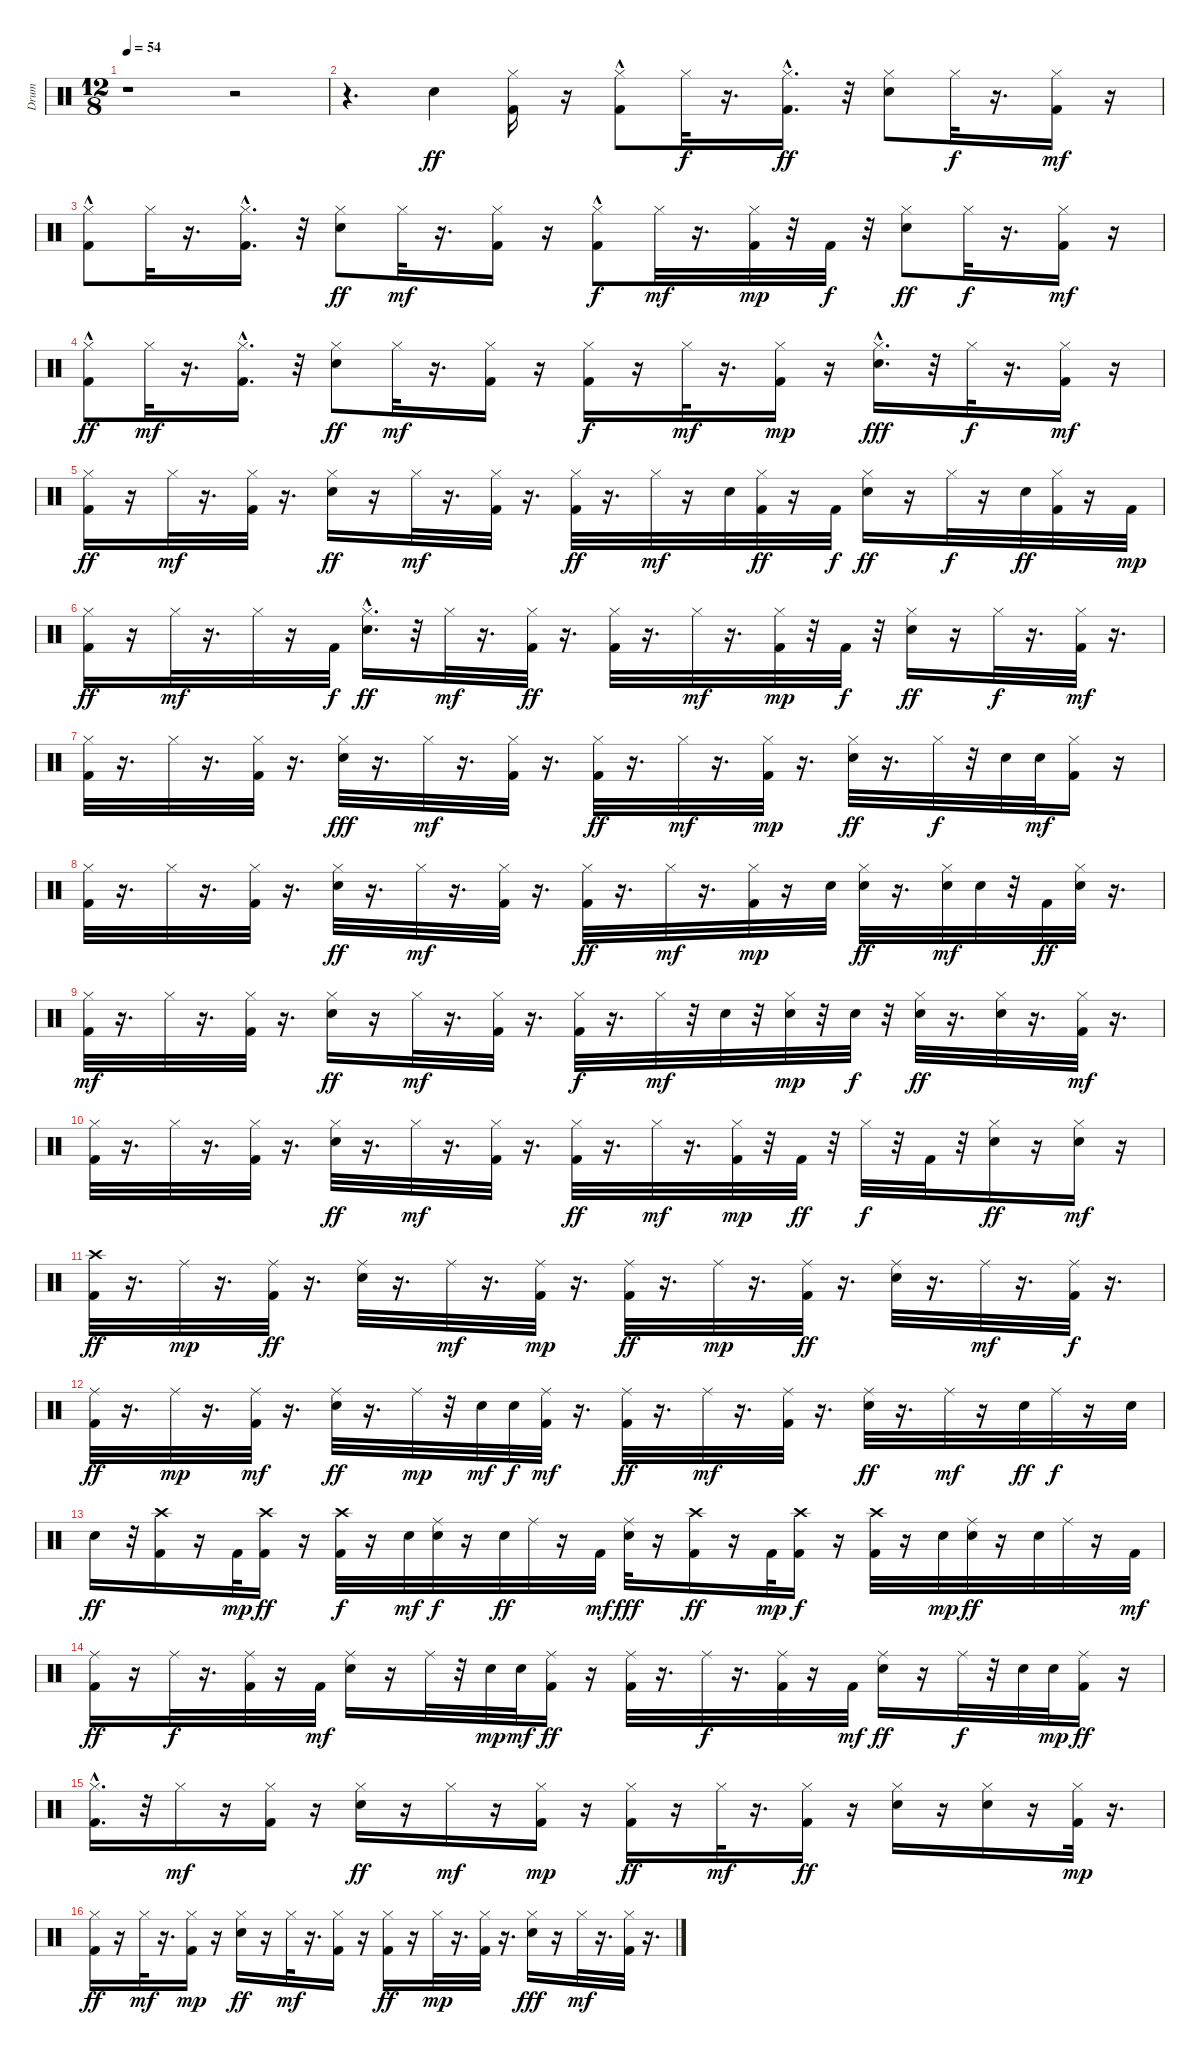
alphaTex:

\track ("Drum" "Drum") {instrument percussion}
\staff {score}
\articulation defaults
\ts (12 8)
\tempo 54
\clef neutral
\ks c
r.1{dy ff} r.2 |
r.4{d} "Electric Snare (hit)".4 ("Hi-Hat (closed)" "Kick (hit) 2").16 r.16 ("Kick (hit) 2"{hac} "Hi-Hat (closed)").8 "Hi-Hat (closed)".32{dy f} r.16{d} ("Hi-Hat (closed)" "Kick (hit) 2"{hac}).16{d dy ff} r.32 ("Hi-Hat (closed)" "Electric Snare (hit)").8 "Hi-Hat (closed)".32{dy f} r.16{d} ("Kick (hit) 2" "Hi-Hat (closed)").16{dy mf} r.16 |
("Kick (hit) 2"{hac} "Hi-Hat (closed)").8 "Hi-Hat (closed)".32 r.16{d} ("Hi-Hat (closed)" "Kick (hit) 2"{hac}).16{d} r.32 ("Electric Snare (hit)" "Hi-Hat (closed)").8{dy ff} "Hi-Hat (closed)".32{dy mf} r.16{d} ("Hi-Hat (closed)" "Kick (hit) 2").16 r.16 ("Kick (hit) 2"{hac} "Hi-Hat (closed)").8{dy f} "Hi-Hat (closed)".32{dy mf} r.16{d} ("Hi-Hat (closed)" "Kick (hit) 2").32{dy mp} r.32 "Kick (hit) 2".32{dy f} r.32 ("Hi-Hat (closed)" "Electric Snare (hit)").8{dy ff} "Hi-Hat (closed)".32{dy f} r.16{d} ("Hi-Hat (closed)" "Kick (hit) 2").16{dy mf} r.16 |
("Hi-Hat (closed)" "Kick (hit) 2"{hac}).8{dy ff} "Hi-Hat (closed)".32{dy mf} r.16{d} ("Hi-Hat (closed)" "Kick (hit) 2"{hac}).16{d} r.32 ("Electric Snare (hit)" "Hi-Hat (closed)").8{dy ff} "Hi-Hat (closed)".32{dy mf} r.16{d} ("Hi-Hat (closed)" "Kick (hit) 2").16 r.16 ("Kick (hit) 2" "Hi-Hat (closed)").16{dy f} r.16 "Hi-Hat (closed)".32{dy mf} r.16{d} ("Hi-Hat (closed)" "Kick (hit) 2").16{dy mp} r.16 ("Hi-Hat (closed)" "Electric Snare (hit)"{hac}).16{d dy fff} r.32 "Hi-Hat (closed)".32{dy f} r.16{d} ("Hi-Hat (closed)" "Kick (hit) 2").16{dy mf} r.16 |
("Hi-Hat (closed)" "Kick (hit) 2").16{dy ff} r.16 "Hi-Hat (closed)".32{dy mf} r.16{d} ("Hi-Hat (closed)" "Kick (hit) 2").32 r.16{d} ("Electric Snare (hit)" "Hi-Hat (closed)").16{dy ff} r.16 "Hi-Hat (closed)".32{dy mf} r.16{d} ("Hi-Hat (closed)" "Kick (hit) 2").32 r.16{d} ("Kick (hit) 2" "Hi-Hat (closed)").32{dy ff} r.16{d} "Hi-Hat (closed)".32{dy mf} r.16 "Electric Snare (hit)".32 ("Hi-Hat (closed)" "Kick (hit) 2").32{dy ff} r.16 "Kick (hit) 2".32{dy f} ("Hi-Hat (closed)" "Electric Snare (hit)").16{dy ff} r.16 "Hi-Hat (closed)".32{dy f} r.16 "Electric Snare (hit)".32{dy ff} ("Hi-Hat (closed)" "Kick (hit) 2").32 r.16 "Kick (hit) 2".32{dy mp} |
("Hi-Hat (closed)" "Kick (hit) 2").16{dy ff} r.16 "Hi-Hat (closed)".32{dy mf} r.16{d} "Hi-Hat (closed)".32 r.16 "Kick (hit) 2".32{dy f} ("Electric Snare (hit)"{hac} "Hi-Hat (closed)").16{d dy ff} r.32 "Hi-Hat (closed)".32{dy mf} r.16{d} ("Hi-Hat (closed)" "Kick (hit) 2").32{dy ff} r.16{d} ("Kick (hit) 2" "Hi-Hat (closed)").32 r.16{d} "Hi-Hat (closed)".32{dy mf} r.16{d} ("Hi-Hat (closed)" "Kick (hit) 2").32{dy mp} r.32 "Kick (hit) 2".32{dy f} r.32 ("Hi-Hat (closed)" "Electric Snare (hit)").16{dy ff} r.16 "Hi-Hat (closed)".32{dy f} r.16{d} ("Hi-Hat (closed)" "Kick (hit) 2").32{dy mf} r.16{d} |
("Hi-Hat (closed)" "Kick (hit) 2").32 r.16{d} "Hi-Hat (closed)".32 r.16{d} ("Kick (hit) 2" "Hi-Hat (closed)").32 r.16{d} ("Electric Snare (hit)" "Hi-Hat (closed)").32{dy fff} r.16{d} "Hi-Hat (closed)".32{dy mf} r.16{d} ("Kick (hit) 2" "Hi-Hat (closed)").32 r.16{d} ("Kick (hit) 2" "Hi-Hat (closed)").32{dy ff} r.16{d} "Hi-Hat (closed)".32{dy mf} r.16{d} ("Kick (hit) 2" "Hi-Hat (closed)").32{dy mp} r.16{d} ("Electric Snare (hit)" "Hi-Hat (closed)").32{dy ff} r.16{d} "Hi-Hat (closed)".32{dy f} r.32 "Electric Snare (hit)".32 "Electric Snare (hit)".32{dy mf} ("Kick (hit) 2" "Hi-Hat (closed)").16 r.16 |
("Kick (hit) 2" "Hi-Hat (closed)").32 r.16{d} "Hi-Hat (closed)".32 r.16{d} ("Kick (hit) 2" "Hi-Hat (closed)").32 r.16{d} ("Electric Snare (hit)" "Hi-Hat (closed)").32{dy ff} r.16{d} "Hi-Hat (closed)".32{dy mf} r.16{d} ("Kick (hit) 2" "Hi-Hat (closed)").32 r.16{d} ("Kick (hit) 2" "Hi-Hat (closed)").32{dy ff} r.16{d} "Hi-Hat (closed)".32{dy mf} r.16{d} ("Kick (hit) 2" "Hi-Hat (closed)").32{dy mp} r.16 "Electric Snare (hit)".32 ("Electric Snare (hit)" "Hi-Hat (closed)").32{dy ff} r.16{d} ("Electric Snare (hit)" "Hi-Hat (closed)").32{dy mf} "Electric Snare (hit)".32 r.32 "Kick (hit) 2".32{dy ff} ("Hi-Hat (closed)" "Electric Snare (hit)").32 r.16{d} |
("Kick (hit) 2" "Hi-Hat (closed)").32{dy mf} r.16{d} "Hi-Hat (closed)".32 r.16{d} ("Kick (hit) 2" "Hi-Hat (closed)").32 r.16{d} ("Electric Snare (hit)" "Hi-Hat (closed)").16{dy ff} r.16 "Hi-Hat (closed)".32{dy mf} r.16{d} ("Kick (hit) 2" "Hi-Hat (closed)").32 r.16{d} ("Kick (hit) 2" "Hi-Hat (closed)").32{dy f} r.16{d} "Hi-Hat (closed)".32{dy mf} r.32 "Electric Snare (hit)".32 r.32 ("Electric Snare (hit)" "Hi-Hat (closed)").32{dy mp} r.32 "Electric Snare (hit)".32{dy f} r.32 ("Electric Snare (hit)" "Hi-Hat (closed)").32{dy ff} r.16{d} ("Electric Snare (hit)" "Hi-Hat (closed)").32 r.16{d} ("Hi-Hat (closed)" "Kick (hit) 2").32{dy mf} r.16{d} |
("Kick (hit) 2" "Hi-Hat (closed)").32 r.16{d} "Hi-Hat (closed)".32 r.16{d} ("Kick (hit) 2" "Hi-Hat (closed)").32 r.16{d} ("Electric Snare (hit)" "Hi-Hat (closed)").32{dy ff} r.16{d} "Hi-Hat (closed)".32{dy mf} r.16{d} ("Hi-Hat (closed)" "Kick (hit) 2").32 r.16{d} ("Kick (hit) 2" "Hi-Hat (closed)").32{dy ff} r.16{d} "Hi-Hat (closed)".32{dy mf} r.16{d} ("Kick (hit) 2" "Hi-Hat (closed)").32{dy mp} r.32 "Kick (hit) 2".32{dy ff} r.32 "Hi-Hat (closed)".32{dy f} r.32 "Kick (hit) 2".32 r.32 ("Electric Snare (hit)" "Hi-Hat (closed)").16{dy ff} r.16 ("Electric Snare (hit)" "Hi-Hat (closed)").16{dy mf} r.16 |
("Kick (hit) 2" "Crash high (hit)").32{dy ff} r.16{d} "Ride (middle)".32{dy mp} r.16{d} ("Kick (hit) 2" "Ride (middle)").32{dy ff} r.16{d} ("Electric Snare (hit)" "Ride (middle)").32 r.16{d} "Ride (middle)".32{dy mf} r.16{d} ("Kick (hit) 2" "Ride (middle)").32{dy mp} r.16{d} ("Kick (hit) 2" "Ride (middle)").32{dy ff} r.16{d} "Ride (middle)".32{dy mp} r.16{d} ("Kick (hit) 2" "Ride (middle)").32{dy ff} r.16{d} ("Electric Snare (hit)" "Ride (middle)").32 r.16{d} "Ride (middle)".32{dy mf} r.16{d} ("Kick (hit) 2" "Ride (middle)").32{dy f} r.16{d} |
("Kick (hit) 2" "Ride (middle)").32{dy ff} r.16{d} "Ride (middle)".32{dy mp} r.16{d} ("Kick (hit) 2" "Ride (middle)").32{dy mf} r.16{d} ("Electric Snare (hit)" "Ride (middle)").32{dy ff} r.16{d} "Ride (middle)".32{dy mp} r.32 "Electric Snare (hit)".32{dy mf} "Electric Snare (hit)".32{dy f} ("Ride (middle)" "Kick (hit) 2").32{dy mf} r.16{d} ("Kick (hit) 2" "Ride (middle)").32{dy ff} r.16{d} "Ride (middle)".32{dy mf} r.16{d} ("Kick (hit) 2" "Ride (middle)").32 r.16{d} ("Electric Snare (hit)" "Ride (middle)").32{dy ff} r.16{d} "Ride (middle)".32{dy mf} r.16 "Electric Snare (hit)".32{dy ff} "Ride (middle)".32{dy f} r.16 "Electric Snare (hit)".32 |
"Electric Snare (hit)".16{dy ff} r.32 ("Kick (hit) 2" "Crash high (hit)").16 r.16 "Kick (hit) 2".32{dy mp} ("Kick (hit) 2" "Crash high (hit)").16{dy ff} r.16 ("Kick (hit) 2" "Crash high (hit)").32{dy f} r.16 "Electric Snare (hit)".32{dy mf} ("Electric Snare (hit)" "Ride (middle)").32{dy f} r.16 "Electric Snare (hit)".32{dy ff} "Ride (middle)".32 r.16 "Kick (hit) 2".32{dy mf} ("Electric Snare (hit)" "Ride (middle)").32{dy fff} r.16 ("Kick (hit) 2" "Crash high (hit)").16{dy ff} r.16 "Kick (hit) 2".32{dy mp} ("Crash high (hit)" "Kick (hit) 2").16{dy f} r.16 ("Kick (hit) 2" "Crash high (hit)").32 r.16 "Electric Snare (hit)".32{dy mp} ("Electric Snare (hit)" "Ride (middle)").32{dy ff} r.16 "Electric Snare (hit)".32 "Ride (middle)".32 r.16 "Kick (hit) 2".32{dy mf} |
("Kick (hit) 2" "Ride (middle)").16{dy ff} r.16 "Ride (middle)".32{dy f} r.16{d} ("Kick (hit) 2" "Ride (middle)").32 r.16 "Kick (hit) 2".32{dy mf} ("Electric Snare (hit)" "Ride (middle)").16 r.16 "Ride (middle)".32 r.32 "Electric Snare (hit)".32{dy mp} "Electric Snare (hit)".32{dy mf} ("Kick (hit) 2" "Ride (middle)").16{dy ff} r.16 ("Kick (hit) 2" "Ride (middle)").32 r.16{d} "Ride (middle)".32{dy f} r.16{d} ("Kick (hit) 2" "Ride (middle)").32 r.16 "Kick (hit) 2".32{dy mf} ("Electric Snare (hit)" "Ride (middle)").16{dy ff} r.16 "Ride (middle)".32{dy f} r.32 "Electric Snare (hit)".32 "Electric Snare (hit)".32{dy mp} ("Kick (hit) 2" "Ride (middle)").16{dy ff} r.16 |
("Hi-Hat (closed)" "Kick (hit) 2"{hac}).16{d} r.32 "Hi-Hat (closed)".16{dy mf} r.16 ("Kick (hit) 2" "Hi-Hat (closed)").16 r.16 ("Hi-Hat (closed)" "Electric Snare (hit)").16{dy ff} r.16 "Hi-Hat (closed)".16{dy mf} r.16 ("Hi-Hat (closed)" "Kick (hit) 2").16{dy mp} r.16 ("Hi-Hat (closed)" "Kick (hit) 2").16{dy ff} r.16 "Hi-Hat (closed)".32{dy mf} r.16{d} ("Hi-Hat (closed)" "Kick (hit) 2").16{dy ff} r.16 ("Hi-Hat (closed)" "Electric Snare (hit)").16 r.16 ("Hi-Hat (closed)" "Electric Snare (hit)").16 r.16 ("Hi-Hat (closed)" "Kick (hit) 2").32{dy mp} r.16{d} |
("Kick (hit) 2" "Hi-Hat (closed)").16{dy ff} r.16 "Hi-Hat (closed)".32{dy mf} r.16{d} ("Kick (hit) 2" "Hi-Hat (closed)").16{dy mp} r.16 ("Hi-Hat (closed)" "Electric Snare (hit)").16{dy ff} r.16 "Hi-Hat (closed)".32{dy mf} r.16{d} ("Kick (hit) 2" "Hi-Hat (closed)").16 r.16 ("Kick (hit) 2" "Hi-Hat (closed)").16{dy ff} r.16 "Hi-Hat (closed)".32{dy mp} r.16{d} ("Hi-Hat (closed)" "Kick (hit) 2").32 r.16{d} ("Hi-Hat (closed)" "Electric Snare (hit)").16{dy fff} r.16 "Hi-Hat (closed)".32{dy mf} r.16{d} ("Kick (hit) 2" "Hi-Hat (closed)").32 r.16{d}
